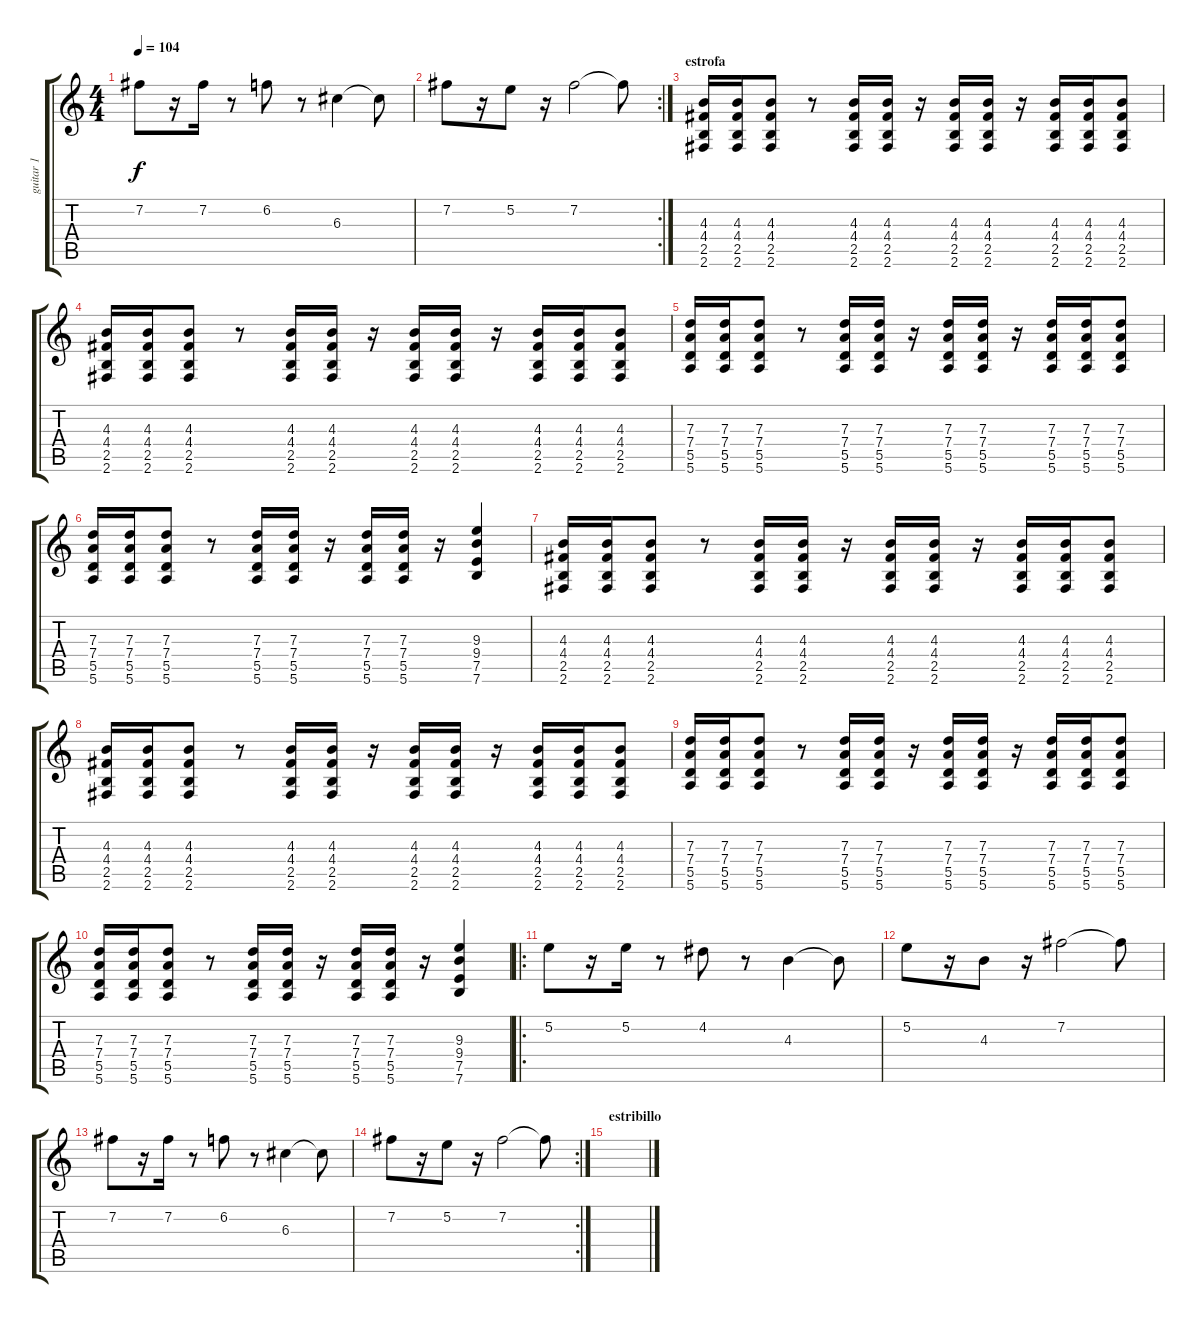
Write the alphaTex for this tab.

\track ("guitar 1" "guitar 1") {instrument overdrivenguitar}
\staff {score tabs}
\tuning (E4 B3 G3 D3 A2 E2) {hide}
\ts (4 4)
\tempo 104
\clef g2
\ks c
7.2.8{dy f} r.16 7.2.16 r.8 6.2.8 r.8 6.3.4 6.3{t}.8 |
\rc 2
7.2.8 r.16 5.2.8 r.16 7.2.2 7.2{t}.8 |
\section ("" "estrofa")
(4.3 4.4 2.5 2.6).16 (4.3 4.4 2.5 2.6).16 (4.3 4.4 2.5 2.6).8 r.8 (4.3 4.4 2.5 2.6).16 (4.3 4.4 2.5 2.6).16 r.16 (4.3 4.4 2.5 2.6).16 (4.3 4.4 2.5 2.6).16 r.16 (4.3 4.4 2.5 2.6).16 (4.3 4.4 2.5 2.6).16 (4.3 4.4 2.5 2.6).8 |
(4.3 4.4 2.5 2.6).16 (4.3 4.4 2.5 2.6).16 (4.3 4.4 2.5 2.6).8 r.8 (4.3 4.4 2.5 2.6).16 (4.3 4.4 2.5 2.6).16 r.16 (4.3 4.4 2.5 2.6).16 (4.3 4.4 2.5 2.6).16 r.16 (4.3 4.4 2.5 2.6).16 (4.3 4.4 2.5 2.6).16 (4.3 4.4 2.5 2.6).8 |
(7.3 7.4 5.5 5.6).16 (7.3 7.4 5.5 5.6).16 (7.3 7.4 5.5 5.6).8 r.8 (7.3 7.4 5.5 5.6).16 (7.3 7.4 5.5 5.6).16 r.16 (7.3 7.4 5.5 5.6).16 (7.3 7.4 5.5 5.6).16 r.16 (7.3 7.4 5.5 5.6).16 (7.3 7.4 5.5 5.6).16 (7.3 7.4 5.5 5.6).8 |
(7.3 7.4 5.5 5.6).16 (7.3 7.4 5.5 5.6).16 (7.3 7.4 5.5 5.6).8 r.8 (7.3 7.4 5.5 5.6).16 (7.3 7.4 5.5 5.6).16 r.16 (7.3 7.4 5.5 5.6).16 (7.3 7.4 5.5 5.6).16 r.16 (9.3 9.4 7.5 7.6).4 |
(4.3 4.4 2.5 2.6).16 (4.3 4.4 2.5 2.6).16 (4.3 4.4 2.5 2.6).8 r.8 (4.3 4.4 2.5 2.6).16 (4.3 4.4 2.5 2.6).16 r.16 (4.3 4.4 2.5 2.6).16 (4.3 4.4 2.5 2.6).16 r.16 (4.3 4.4 2.5 2.6).16 (4.3 4.4 2.5 2.6).16 (4.3 4.4 2.5 2.6).8 |
(4.3 4.4 2.5 2.6).16 (4.3 4.4 2.5 2.6).16 (4.3 4.4 2.5 2.6).8 r.8 (4.3 4.4 2.5 2.6).16 (4.3 4.4 2.5 2.6).16 r.16 (4.3 4.4 2.5 2.6).16 (4.3 4.4 2.5 2.6).16 r.16 (4.3 4.4 2.5 2.6).16 (4.3 4.4 2.5 2.6).16 (4.3 4.4 2.5 2.6).8 |
(7.3 7.4 5.5 5.6).16 (7.3 7.4 5.5 5.6).16 (7.3 7.4 5.5 5.6).8 r.8 (7.3 7.4 5.5 5.6).16 (7.3 7.4 5.5 5.6).16 r.16 (7.3 7.4 5.5 5.6).16 (7.3 7.4 5.5 5.6).16 r.16 (7.3 7.4 5.5 5.6).16 (7.3 7.4 5.5 5.6).16 (7.3 7.4 5.5 5.6).8 |
(7.3 7.4 5.5 5.6).16 (7.3 7.4 5.5 5.6).16 (7.3 7.4 5.5 5.6).8 r.8 (7.3 7.4 5.5 5.6).16 (7.3 7.4 5.5 5.6).16 r.16 (7.3 7.4 5.5 5.6).16 (7.3 7.4 5.5 5.6).16 r.16 (9.3 9.4 7.5 7.6).4 |
\ro
5.2.8 r.16 5.2.16 r.8 4.2.8 r.8 4.3.4 4.3{t}.8 |
5.2.8 r.16 4.3.8 r.16 7.2.2 7.2{t}.8 |
7.2.8 r.16 7.2.16 r.8 6.2.8 r.8 6.3.4 6.3{t}.8 |
\rc 2
7.2.8 r.16 5.2.8 r.16 7.2.2 7.2{t}.8 |
\section ("" "estribillo")
